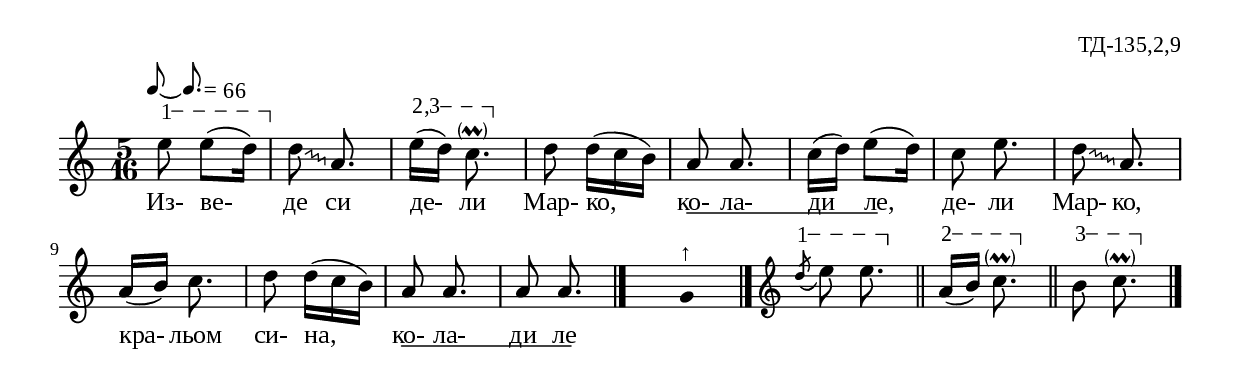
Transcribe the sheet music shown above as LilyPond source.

%{
td_135_2_09
%}

\include "td-preamble.ly"
\include "Rhythm_marks.ly"

\score {
\relative c'' {
%\tempo 8 = 252
\override Score.RehearsalMark #'self-alignment-X = #LEFT
\once \override Score.RehearsalMark #'X-offset = #8
  \rhythmMarkA \rhyMarkAAdot #"66"
\time 5/16
\override Glissando #'style = #'zigzag
\varA
e8\startTextSpan e[( d16\stopTextSpan]) | 
d8\glissando a8.\noBeam | 
\varBC
\parS
e'16\startTextSpan[( d]) c8.\stopTextSpan-\parenthesize\prall | 
d8 d16[( c b]) |
a8 a8.\noBeam | c16[( d]) e8[( d16]) | c8 e8.\noBeam d8\glissando a8.\noBeam | 
a16[( b]) c8. | d8 d16[( c b]) | a8 a8.\noBeam | a8 a8.\noBeam 
 \bar "|." 
s8 \fixB g8^↑ s16 \fixC
 \bar "|." 
 \set Score.measureLength = #(ly:make-moment 1 16)  
 s16 \bar ""  
 \set Score.measureLength = #(ly:make-moment 5 16)  
 \clef treble
 \varA
\acciaccatura d'8\startTextSpan e e8.\stopTextSpan \bar "||"
\varB
a,16\startTextSpan[( b]) c8.\stopTextSpan-\parenthesize\prall \bar "||"
\varC
b8\startTextSpan c8.\stopTextSpan-\parenthesize\prall \bar "||"
 \bar "|." 
}
\addlyrics { Из- ве- де си де- ли Мар- ко, 
ко- \startTextSpan ла- ди ле, \stopTextSpan 
де- ли Мар- ко, кра- льом си- на, 
ко- \startTextSpan ла- ди ле \stopTextSpan }
%
\layout {
%   \context { 
%	    \Staff \remove "Time_signature_engraver" } 
  indent = #0
  line-width = 190\mm
  ragged-right=##f
\context {
      \Lyrics
      \consists "Text_spanner_engraver"
      \override TextSpanner #'direction = #DOWN
      \override TextSpanner #'style = #'line    
      \override TextSpanner #'outside-staff-priority = ##f
      \override TextSpanner #'padding = #0.2 % sets the distance of the line from the lyrics
      \override TextSpanner #'bound-details =
      #`((left . ((Y . 0)
                  (padding . 0)
                  (attach-dir . ,LEFT)))
         (left-broken . ((end-on-note . #t)))
         (right . ((Y . 0)
                   (padding . 0)
                   (attach-dir . ,RIGHT))))
    }
}
%
\midi { 
	\context {
		\Score tempoWholesPerMinute = #(ly:make-moment 165 8)
		}
	}
}
%
\header{
  opus = "ТД-135,2,9"
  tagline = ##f
}


